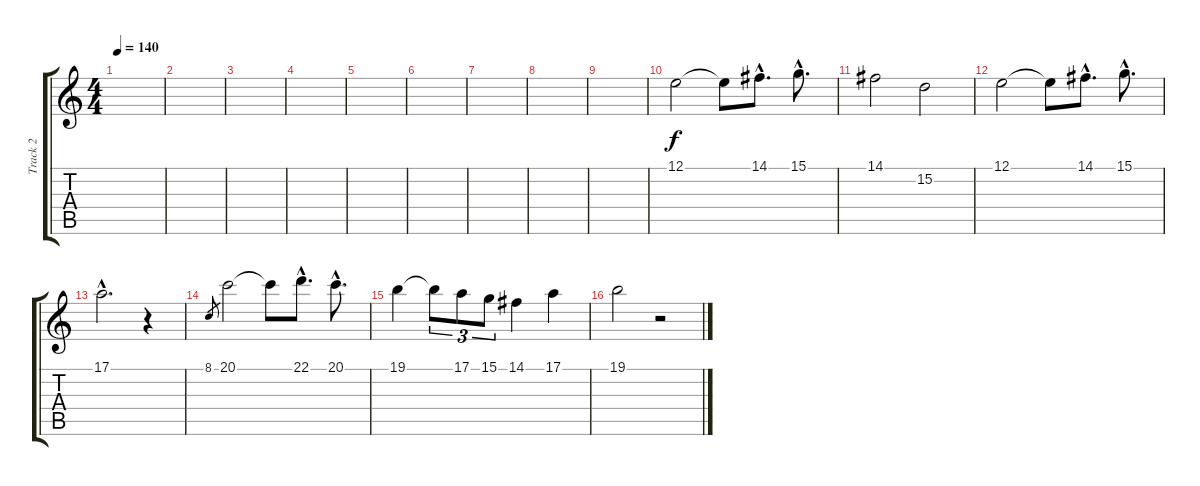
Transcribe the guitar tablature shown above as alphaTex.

\track ("Track 2" "Track 2") {instrument flute}
\staff {score tabs}
\tuning (E4 B3 G3 D3 A2 E2) {hide}
\ts (4 4)
\tempo 140
\clef g2
\ks c
|
|
|
|
|
|
|
|
|
12.1.2 12.1{t}.8 14.1{hac}.8{d} 15.1{hac}.8{d} |
14.1.2 15.2.2 |
12.1.2 12.1{t}.8 14.1{hac}.8{d} 15.1{hac}.8{d} |
17.1{hac}.2{d} r.4 |
8.1.8{gr} 20.1.2 20.1{t}.8 22.1{hac}.8{d} 20.1{hac}.8{d} |
19.1.4 19.1{t}.8{tu (3 2)} 17.1.8{tu (3 2)} 15.1.8{tu (3 2)} 14.1.4 17.1.4 |
19.1.2 r.2
